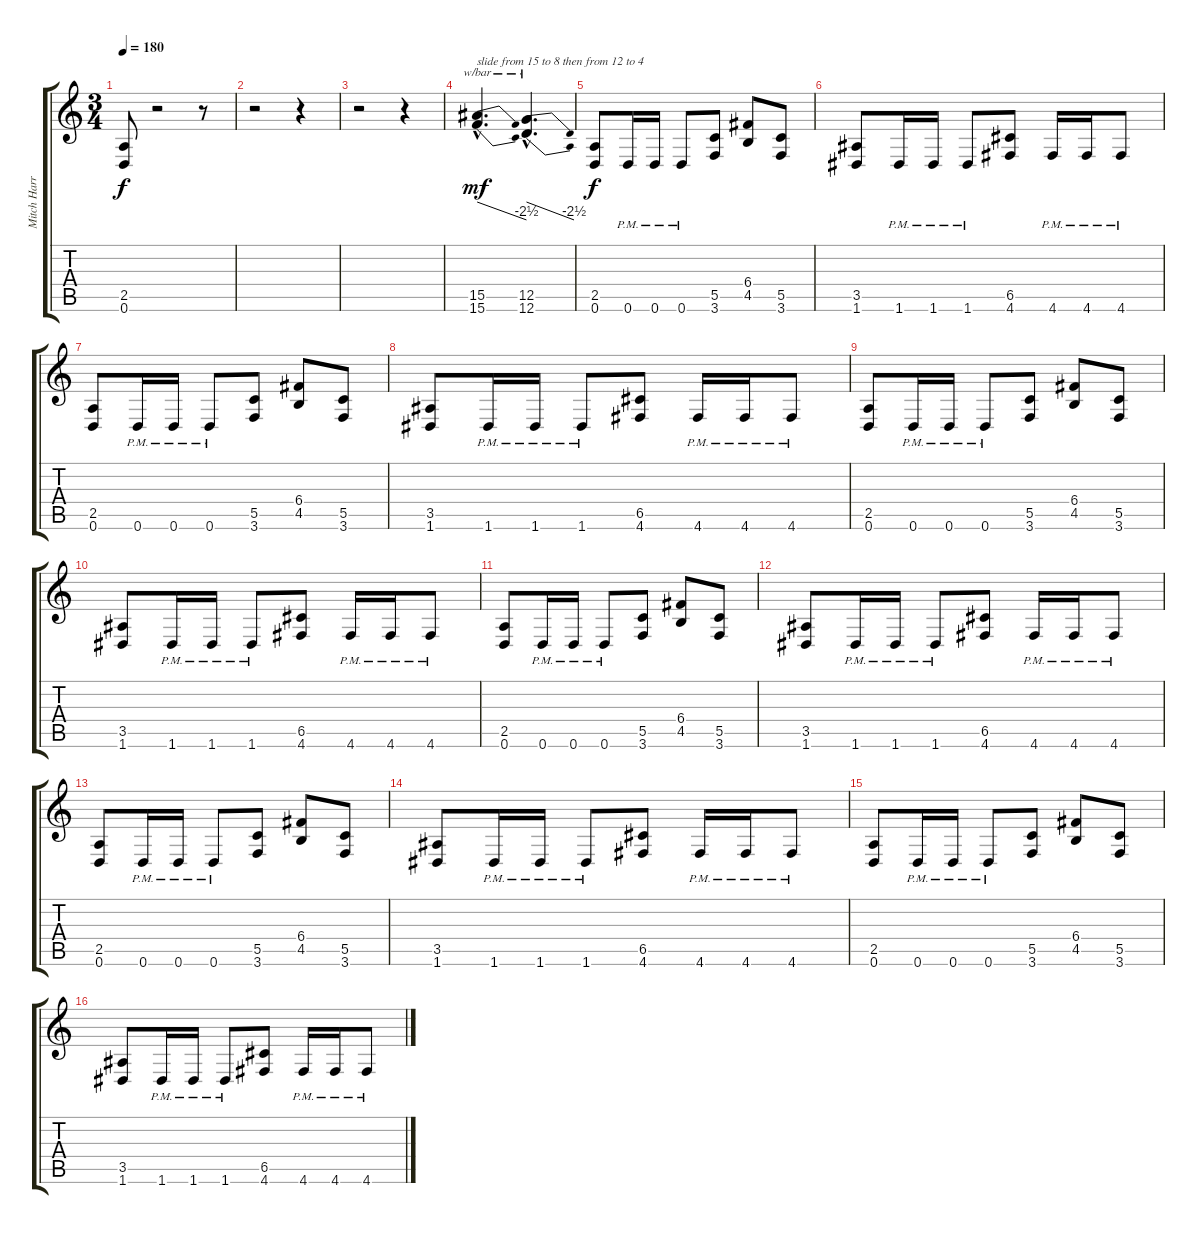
\track ("Mitch Harris (Guitar 1) " "Mitch Harr") {instrument distortionguitar}
\staff {score tabs}
\tuning (D4 A3 F3 C3 G2 D2) {hide}
\ts (3 4)
\tempo 180
\clef g2
\ks c
(2.5{t} 0.6{t}).8{dy f} r.2 r.8 |
r.2 r.4 |
r.2 r.4 |
(15.5{hac} 15.6{hac}).4{d tbe (dive default 0 0 60 -10) txt "slide from 15 to 8 then from 12 to 4" dy mf} (12.5{hac} 12.6{hac}).4{d tbe (dive default 0 0 60 -10)} |
(2.5 0.6).8{dy f} 0.6{pm}.16 0.6{pm}.16 0.6{pm}.8 (5.5 3.6).8 (6.4 4.5).8 (5.5 3.6).8 |
(3.5 1.6).8 1.6{pm}.16 1.6{pm}.16 1.6{pm}.8 (6.5 4.6).8 4.6{pm}.16 4.6{pm}.16 4.6{pm}.8 |
(2.5 0.6).8 0.6{pm}.16 0.6{pm}.16 0.6{pm}.8 (5.5 3.6).8 (6.4 4.5).8 (5.5 3.6).8 |
(3.5 1.6).8 1.6{pm}.16 1.6{pm}.16 1.6{pm}.8 (6.5 4.6).8 4.6{pm}.16 4.6{pm}.16 4.6{pm}.8 |
(2.5 0.6).8 0.6{pm}.16 0.6{pm}.16 0.6{pm}.8 (5.5 3.6).8 (6.4 4.5).8 (5.5 3.6).8 |
(3.5 1.6).8 1.6{pm}.16 1.6{pm}.16 1.6{pm}.8 (6.5 4.6).8 4.6{pm}.16 4.6{pm}.16 4.6{pm}.8 |
(2.5 0.6).8 0.6{pm}.16 0.6{pm}.16 0.6{pm}.8 (5.5 3.6).8 (6.4 4.5).8 (5.5 3.6).8 |
(3.5 1.6).8 1.6{pm}.16 1.6{pm}.16 1.6{pm}.8 (6.5 4.6).8 4.6{pm}.16 4.6{pm}.16 4.6{pm}.8 |
(2.5 0.6).8 0.6{pm}.16 0.6{pm}.16 0.6{pm}.8 (5.5 3.6).8 (6.4 4.5).8 (5.5 3.6).8 |
(3.5 1.6).8 1.6{pm}.16 1.6{pm}.16 1.6{pm}.8 (6.5 4.6).8 4.6{pm}.16 4.6{pm}.16 4.6{pm}.8 |
(2.5 0.6).8 0.6{pm}.16 0.6{pm}.16 0.6{pm}.8 (5.5 3.6).8 (6.4 4.5).8 (5.5 3.6).8 |
(3.5 1.6).8 1.6{pm}.16 1.6{pm}.16 1.6{pm}.8 (6.5 4.6).8 4.6{pm}.16 4.6{pm}.16 4.6{pm}.8
